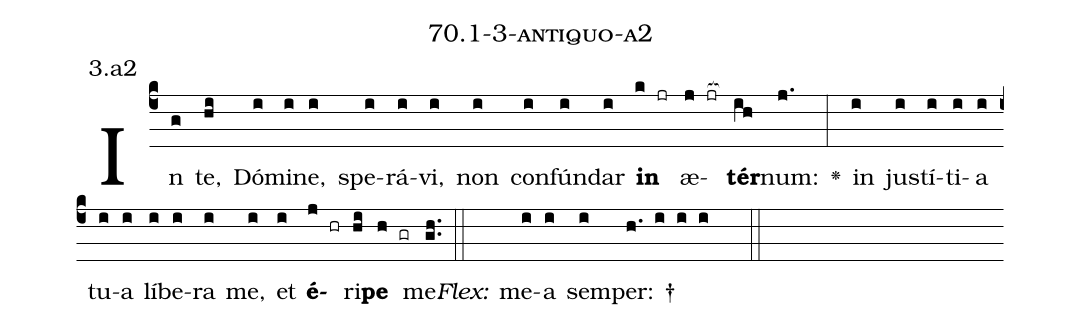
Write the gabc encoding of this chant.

name: 70.1-3-antiquo-a2;
annotation: 3.a2;
%%
(c4)In(g) te,(hi) Dó(i)mi(i)ne,(i) spe(i)rá(i)vi,(i) non(i) con(i)fún(i)dar(i) <b>in</b>(k jr) æ(j jr[ocb:1{])<b>tér</b>(ih[ocb:0}])num:(j.) <v>\greheightstar</v>(:) in(i) jus(i)tí(i)ti(i)a(i) tu(i)a(i) lí(i)be(i)ra(i) me,(i) et(i) <b>é</b>(j hr)ri(hi)<b>pe</b>(h gr) me.(gh..) (::)
<i>Flex:</i>()  me(i)a(i) sem(i)per: †(h. i i i  ::)

%E(i) u(i) o(j) u(hi) a(h) e.(gh..) (::)
